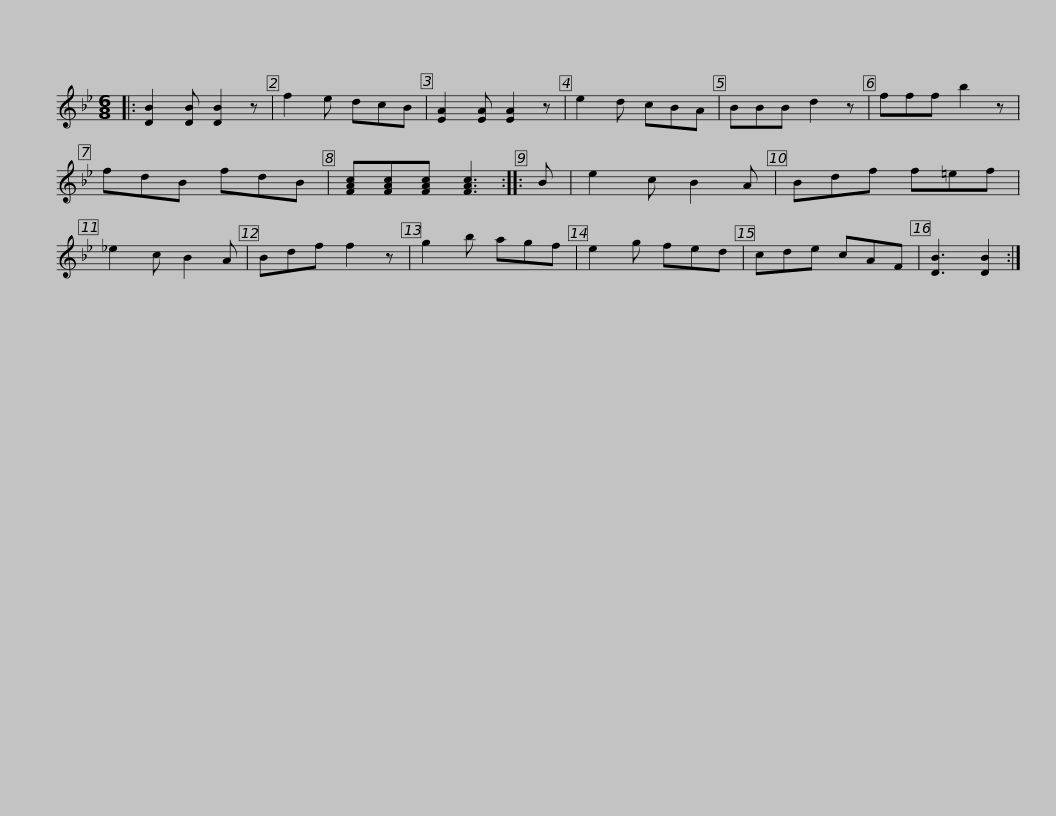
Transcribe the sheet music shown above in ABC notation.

X:1
L:1/8
M:6/8
I:linebreak $
K:Bb
V:1 treble
V:1
|: [DB]2 [DB] [DB]2 z | f2 e dcB | [EA]2 [EA] [EA]2 z | e2 d cBA | BBB d2 z | %5
 fff b2 z | fdB fdB | [FAc][FAc][FAc] [FAc]3 :: B |$ e2 c B2 A | %10
 Bdf f=ef | _e2 c B2 A | Bdf f2 z | g2 b agf | e2 g fed | %15
 cde cAF | [DB]3 [DB]2 :| %17
